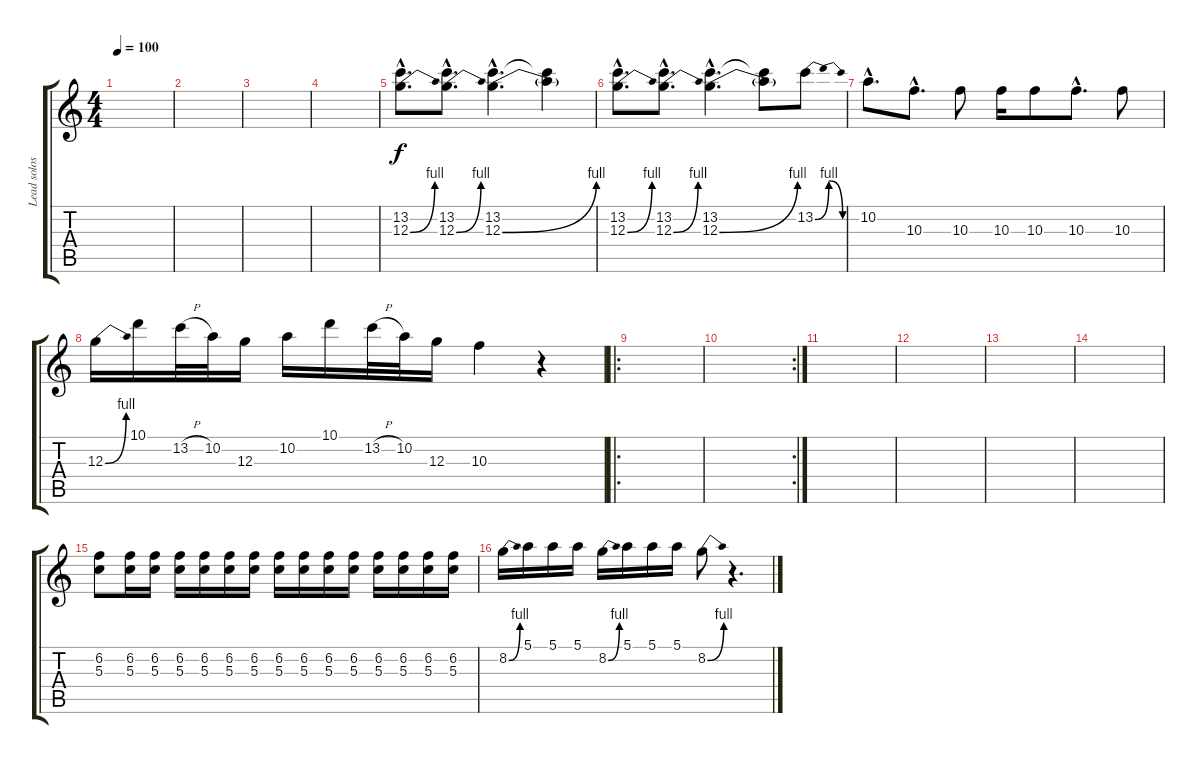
\track ("Lead solos" "Lead solos") {instrument overdrivenguitar}
\staff {score tabs}
\tuning (E4 B3 G3 D3 A2 E2) {hide}
\ts (4 4)
\tempo 100
\clef g2
\ks c
|
|
|
|
(13.2{hac} 12.3{be (bend 0 0 60 4) hac}).8{d} (13.2{hac} 12.3{be (bend 0 0 60 4) hac}).8{d} (13.2{hac} 12.3{be (bend 0 0 60 4) hac}).4{d} (13.2{t} 12.3{t}).4 |
(13.2{hac} 12.3{be (bend 0 0 60 4) hac}).8{d} (13.2{hac} 12.3{be (bend 0 0 60 4) hac}).8{d} (13.2{hac} 12.3{be (bend 0 0 60 4) hac}).4{d} (13.2{t} 12.3{t}).8 13.2{be (bendrelease 0 0 30 4 30 4 60 0)}.8 |
10.2{hac}.8{d} 10.3{hac}.8{d} 10.3.8 10.3.16 10.3.8 10.3{hac}.8{d} 10.3.8 |
12.3{be (bend 0 0 60 4)}.16 10.1.16 13.2{h}.32 10.2.32 12.3.16 10.2.16 10.1.16 13.2{h}.32 10.2.32 12.3.16 10.3.4 r.4 |
\ro
|
\rc 2
|
|
|
|
|
(6.2 5.3).8 (6.2 5.3).16 (6.2 5.3).16 (6.2 5.3).16 (6.2 5.3).16 (6.2 5.3).16 (6.2 5.3).16 (6.2 5.3).16 (6.2 5.3).16 (6.2 5.3).16 (6.2 5.3).16 (6.2 5.3).16 (6.2 5.3).16 (6.2 5.3).16 (6.2 5.3).16 |
8.2{be (bend 0 0 60 4)}.16 5.1.16 5.1.16 5.1.16 8.2{be (bend 0 0 60 4)}.16 5.1.16 5.1.16 5.1.16 8.2{be (bend 0 0 60 4)}.8 r.4{d}
